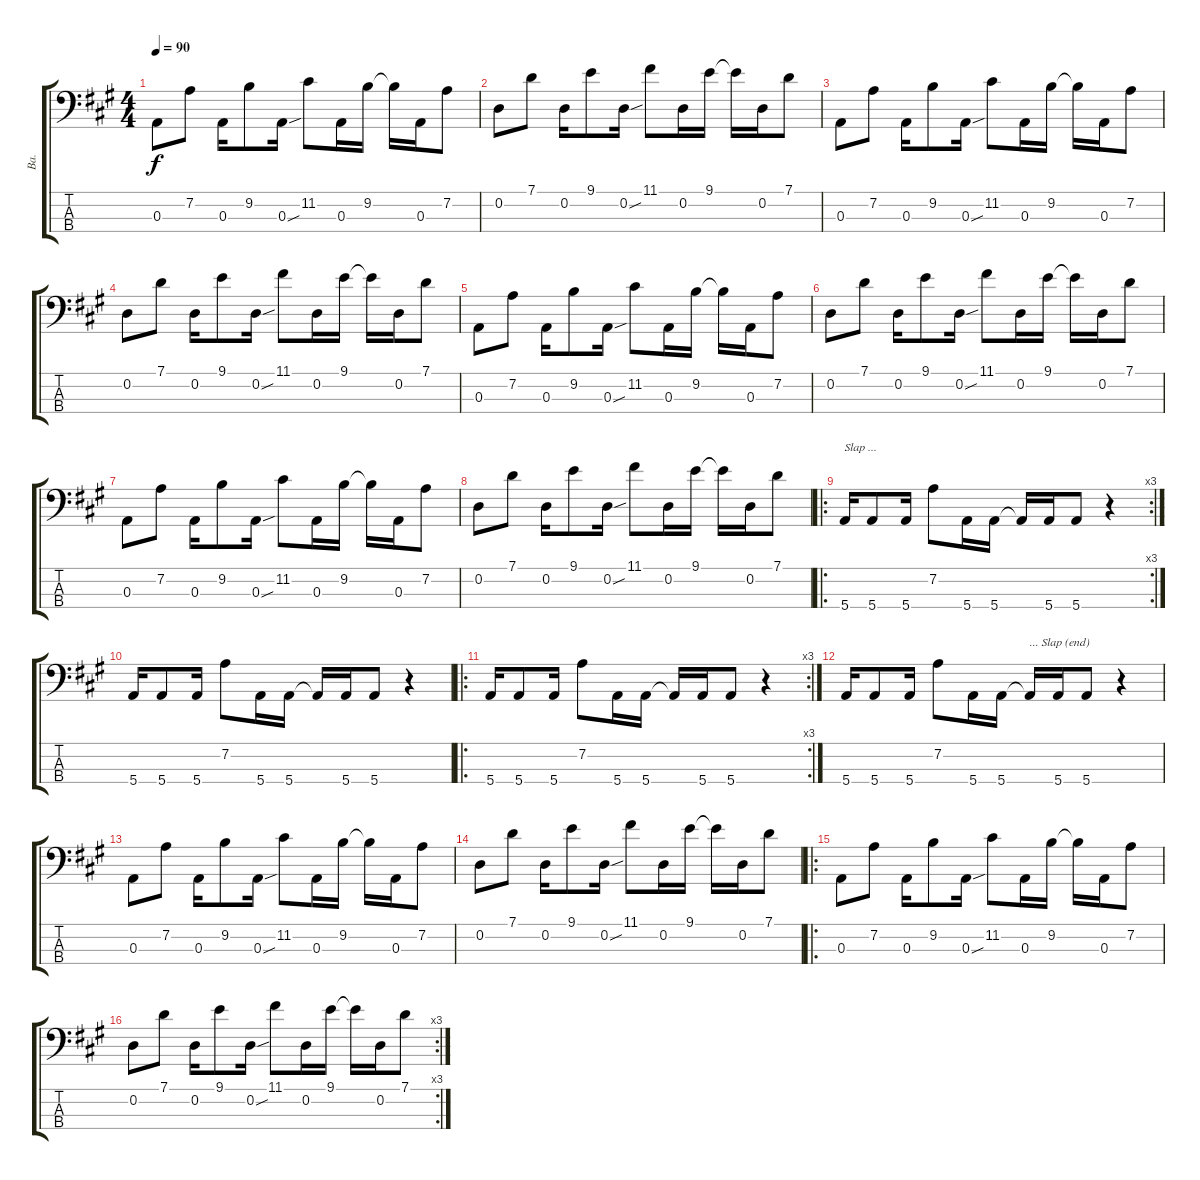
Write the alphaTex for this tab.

\track ("Ba." "Ba.") {instrument electricbassfinger}
\staff {score tabs}
\tuning (G2 D2 A1 E1) {hide}
\ts (4 4)
\tempo 90
\clef f4
\ks a
0.3.8{dy f instrument electricbassfinger} 7.2.8 0.3.16 9.2.8 0.3{sou}.16 11.2.8 0.3.16 9.2.16 9.2{t}.16 0.3.16 7.2.8 |
0.2.8 7.1.8 0.2.16 9.1.8 0.2{sou}.16 11.1.8 0.2.16 9.1.16 9.1{t}.16 0.2.16 7.1.8 |
0.3.8 7.2.8 0.3.16 9.2.8 0.3{sou}.16 11.2.8 0.3.16 9.2.16 9.2{t}.16 0.3.16 7.2.8 |
0.2.8 7.1.8 0.2.16 9.1.8 0.2{sou}.16 11.1.8 0.2.16 9.1.16 9.1{t}.16 0.2.16 7.1.8 |
0.3.8 7.2.8 0.3.16 9.2.8 0.3{sou}.16 11.2.8 0.3.16 9.2.16 9.2{t}.16 0.3.16 7.2.8 |
0.2.8 7.1.8 0.2.16 9.1.8 0.2{sou}.16 11.1.8 0.2.16 9.1.16 9.1{t}.16 0.2.16 7.1.8 |
0.3.8 7.2.8 0.3.16 9.2.8 0.3{sou}.16 11.2.8 0.3.16 9.2.16 9.2{t}.16 0.3.16 7.2.8 |
0.2.8 7.1.8 0.2.16 9.1.8 0.2{sou}.16 11.1.8 0.2.16 9.1.16 9.1{t}.16 0.2.16 7.1.8 |
\ro
\rc 3
5.4.16{txt "Slap ..." volume 16 instrument slapbass1} 5.4.8 5.4.16 7.2.8 5.4.16 5.4.16 5.4{t}.16 5.4.16 5.4.8 r.4 |
5.4.16 5.4.8 5.4.16 7.2.8 5.4.16 5.4.16 5.4{t}.16 5.4.16 5.4.8 r.4 |
\ro
\rc 3
5.4.16 5.4.8 5.4.16 7.2.8 5.4.16 5.4.16 5.4{t}.16 5.4.16 5.4.8 r.4 |
5.4.16 5.4.8 5.4.16 7.2.8 5.4.16 5.4.16 5.4{t}.16{txt "... Slap (end)"} 5.4.16 5.4.8 r.4 |
0.3.8{instrument electricbassfinger} 7.2.8 0.3.16 9.2.8 0.3{sou}.16 11.2.8 0.3.16 9.2.16 9.2{t}.16 0.3.16 7.2.8 |
0.2.8 7.1.8 0.2.16 9.1.8 0.2{sou}.16 11.1.8 0.2.16 9.1.16 9.1{t}.16 0.2.16 7.1.8 |
\ro
0.3.8 7.2.8 0.3.16 9.2.8 0.3{sou}.16 11.2.8 0.3.16 9.2.16 9.2{t}.16 0.3.16 7.2.8 |
\rc 3
0.2.8 7.1.8 0.2.16 9.1.8 0.2{sou}.16 11.1.8 0.2.16 9.1.16 9.1{t}.16 0.2.16 7.1.8
